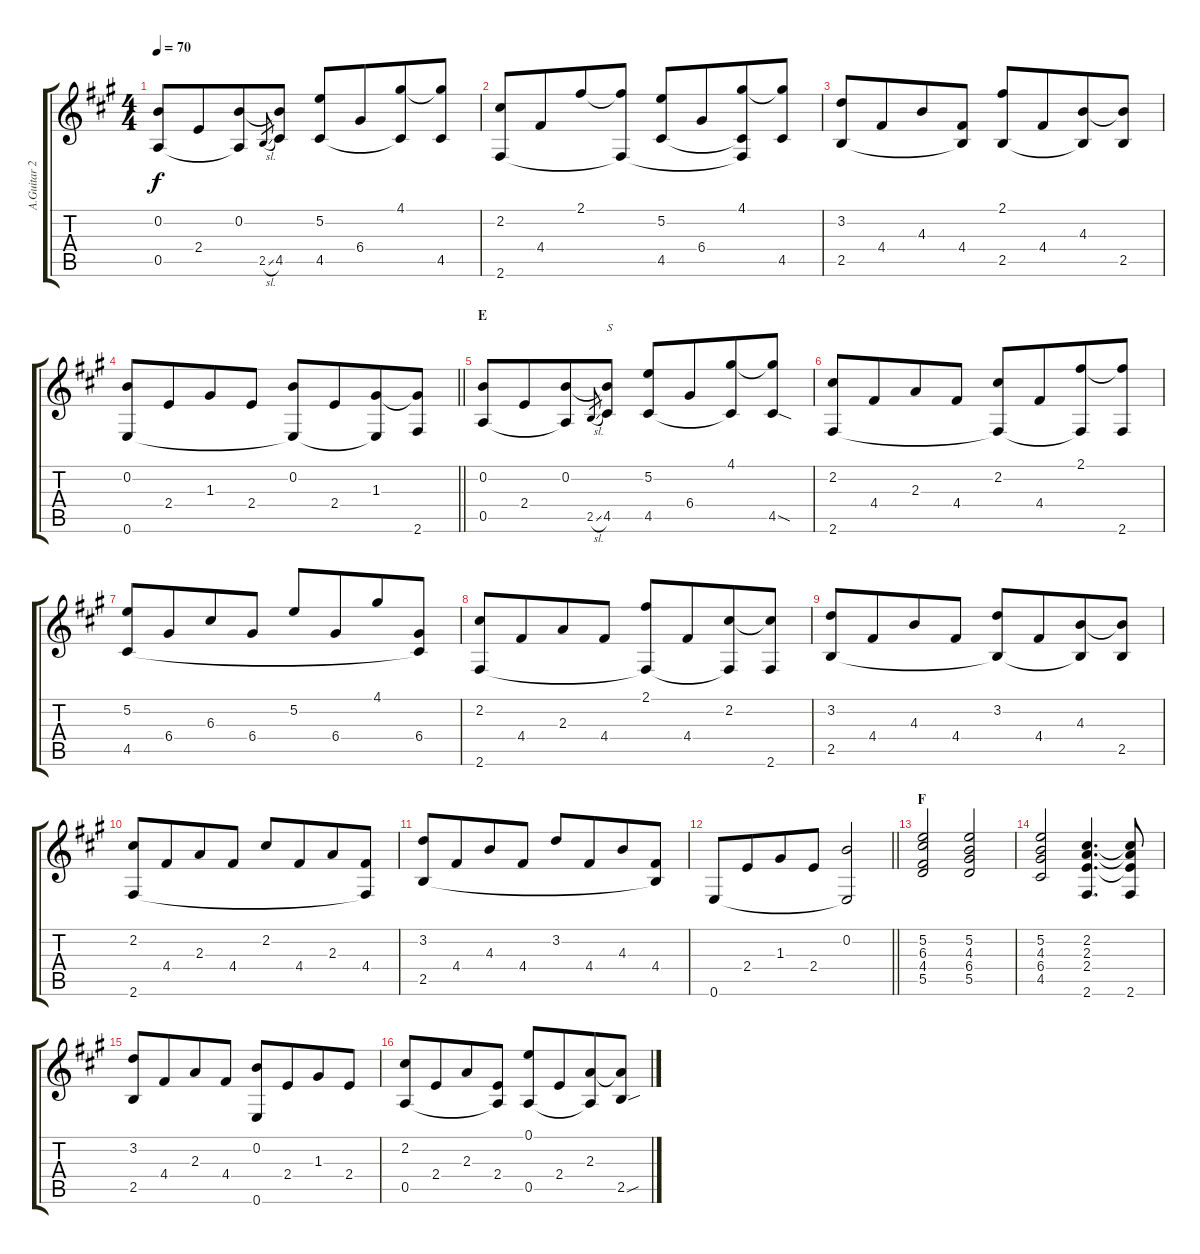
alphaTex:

\track ("A.Guitar 2" "A.Guitar 2") {instrument acousticguitarsteel}
\staff {score tabs}
\tuning (E4 B3 G3 D3 A2 E2) {hide}
\ts (4 4)
\tempo 70
\clef g2
\ks a
(0.2 0.5).8{dy f} 2.4.8{beam merge} (0.2 0.5{t}).8 2.5{sl}.8{gr} (0.2{t} 4.5).8 (5.2 4.5).8 6.4.8{beam merge} (4.1 4.5{t}).8 (4.1{t} 4.5).8 |
(2.2 2.6).8 4.4.8{beam merge} 2.1.8 (2.1{t} 2.6{t}).8 (5.2 4.5).8 6.4.8{beam merge} (4.1 4.5{t} 2.6{t}).8 (4.1{t} 4.5).8 |
(3.2 2.5).8 4.4.8{beam merge} 4.3.8 (4.4 2.5{t}).8 (2.1 2.5).8 4.4.8{beam merge} (4.3 2.5{t}).8 (4.3{t} 2.5).8 |
\barLineRight lightlight
(0.2 0.6).8 2.4.8{beam merge} 1.3.8 2.4.8 (0.2 0.6{t}).8 2.4.8{beam merge} (1.3 0.6{t}).8 (1.3{t} 2.6).8 |
\section ("" "E")
(0.2 0.5).8 2.4.8{beam merge} (0.2 0.5{t}).8 2.5{sl}.8{gr} (0.2{t} 4.5).8{txt "S"} (5.2 4.5).8 6.4.8{beam merge} (4.1 4.5{t}).8 (4.1{t} 4.5{sod}).8 |
(2.2 2.6).8 4.4.8{beam merge} 2.3.8 4.4.8 (2.2 2.6{t}).8 4.4.8{beam merge} (2.1 2.6{t}).8 (2.1{t} 2.6).8 |
(5.2 4.5).8 6.4.8{beam merge} 6.3.8 6.4.8 5.2.8 6.4.8{beam merge} 4.1.8 (6.4 4.5{t}).8 |
(2.2 2.6).8 4.4.8{beam merge} 2.3.8 4.4.8 (2.1 2.6{t}).8 4.4.8{beam merge} (2.2 2.6{t}).8 (2.2{t} 2.6).8 |
(3.2 2.5).8 4.4.8{beam merge} 4.3.8 4.4.8 (3.2 2.5{t}).8 4.4.8{beam merge} (4.3 2.5{t}).8 (4.3{t} 2.5).8 |
(2.2 2.6).8 4.4.8{beam merge} 2.3.8 4.4.8 2.2.8 4.4.8{beam merge} 2.3.8 (4.4 2.6{t}).8 |
(3.2 2.5).8 4.4.8{beam merge} 4.3.8 4.4.8 3.2.8 4.4.8{beam merge} 4.3.8 (4.4 2.5{t}).8 |
\barLineRight lightlight
0.6.8 2.4.8{beam merge} 1.3.8{txt ""} 2.4.8 (0.2 0.6{t}).2 |
\section ("" "F")
(5.2 6.3 4.4 5.5).2 (5.2 4.3 6.4 5.5).2 |
(5.2 4.3 6.4 4.5).2 (2.2 2.3 2.4 2.6).4{d} (2.2{t} 2.3{t} 2.4{t} 2.6).8 |
(3.2 2.5).8{txt ""} 4.4.8{beam merge} 2.3.8 4.4.8 (0.2 0.6).8 2.4.8{beam merge} 1.3.8 2.4.8 |
(2.2 0.5).8 2.4.8{beam merge} 2.3.8 (2.4 0.5{t}).8 (0.1 0.5).8 2.4.8{beam merge} (2.3 0.5{t}).8 (2.3{t} 2.5{sou}).8
